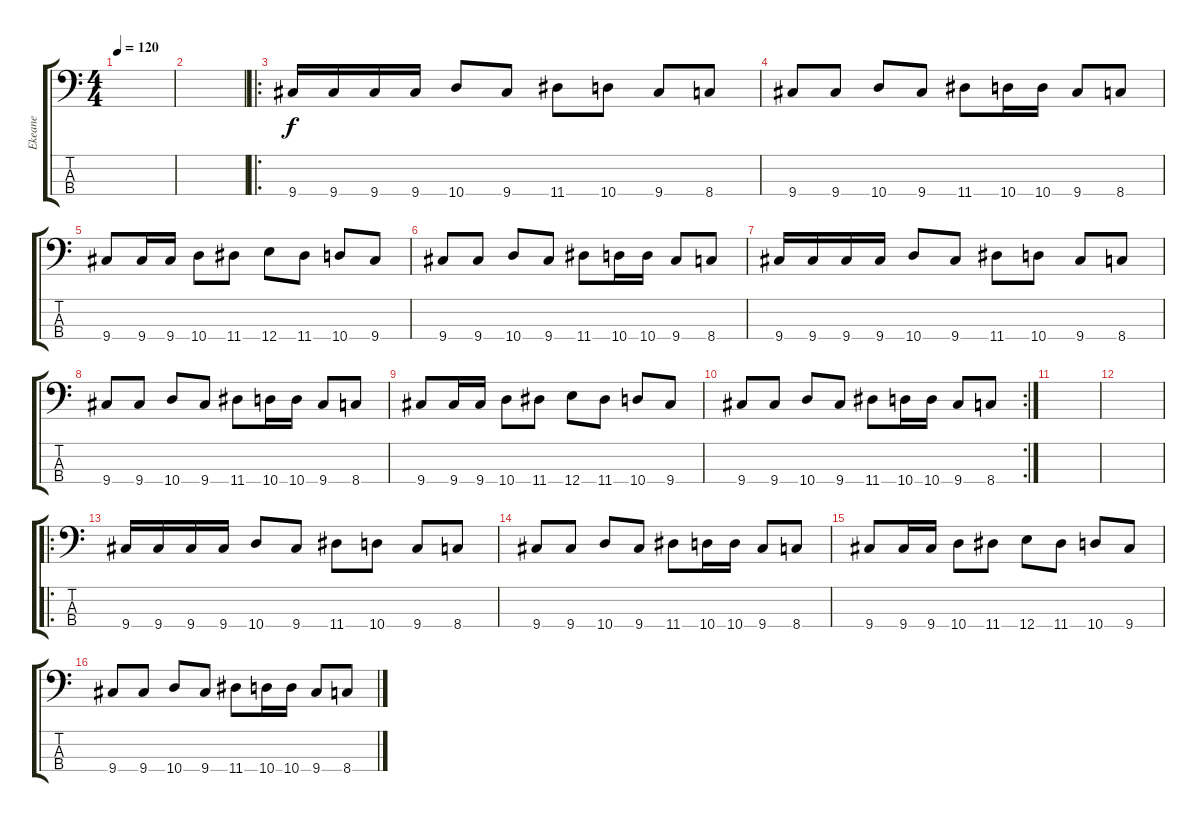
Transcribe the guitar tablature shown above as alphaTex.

\track ("Ekeane" "Ekeane") {instrument electricbassfinger}
\staff {score tabs}
\tuning (G2 D2 A1 E1) {hide}
\ts (4 4)
\tempo 120
\clef f4
\ks c
|
|
\ro
9.4.16 9.4.16 9.4.16 9.4.16 10.4.8 9.4.8 11.4.8 10.4.8 9.4.8 8.4.8 |
9.4.8 9.4.8 10.4.8 9.4.8 11.4.8 10.4.16 10.4.16 9.4.8 8.4.8 |
9.4.8 9.4.16 9.4.16 10.4.8 11.4.8 12.4.8 11.4.8 10.4.8 9.4.8 |
9.4.8 9.4.8 10.4.8 9.4.8 11.4.8 10.4.16 10.4.16 9.4.8 8.4.8 |
9.4.16 9.4.16 9.4.16 9.4.16 10.4.8 9.4.8 11.4.8 10.4.8 9.4.8 8.4.8 |
9.4.8 9.4.8 10.4.8 9.4.8 11.4.8 10.4.16 10.4.16 9.4.8 8.4.8 |
9.4.8 9.4.16 9.4.16 10.4.8 11.4.8 12.4.8 11.4.8 10.4.8 9.4.8 |
\rc 2
9.4.8 9.4.8 10.4.8 9.4.8 11.4.8 10.4.16 10.4.16 9.4.8 8.4.8 |
|
|
\ro
9.4.16 9.4.16 9.4.16 9.4.16 10.4.8 9.4.8 11.4.8 10.4.8 9.4.8 8.4.8 |
9.4.8 9.4.8 10.4.8 9.4.8 11.4.8 10.4.16 10.4.16 9.4.8 8.4.8 |
9.4.8 9.4.16 9.4.16 10.4.8 11.4.8 12.4.8 11.4.8 10.4.8 9.4.8 |
9.4.8 9.4.8 10.4.8 9.4.8 11.4.8 10.4.16 10.4.16 9.4.8 8.4.8
